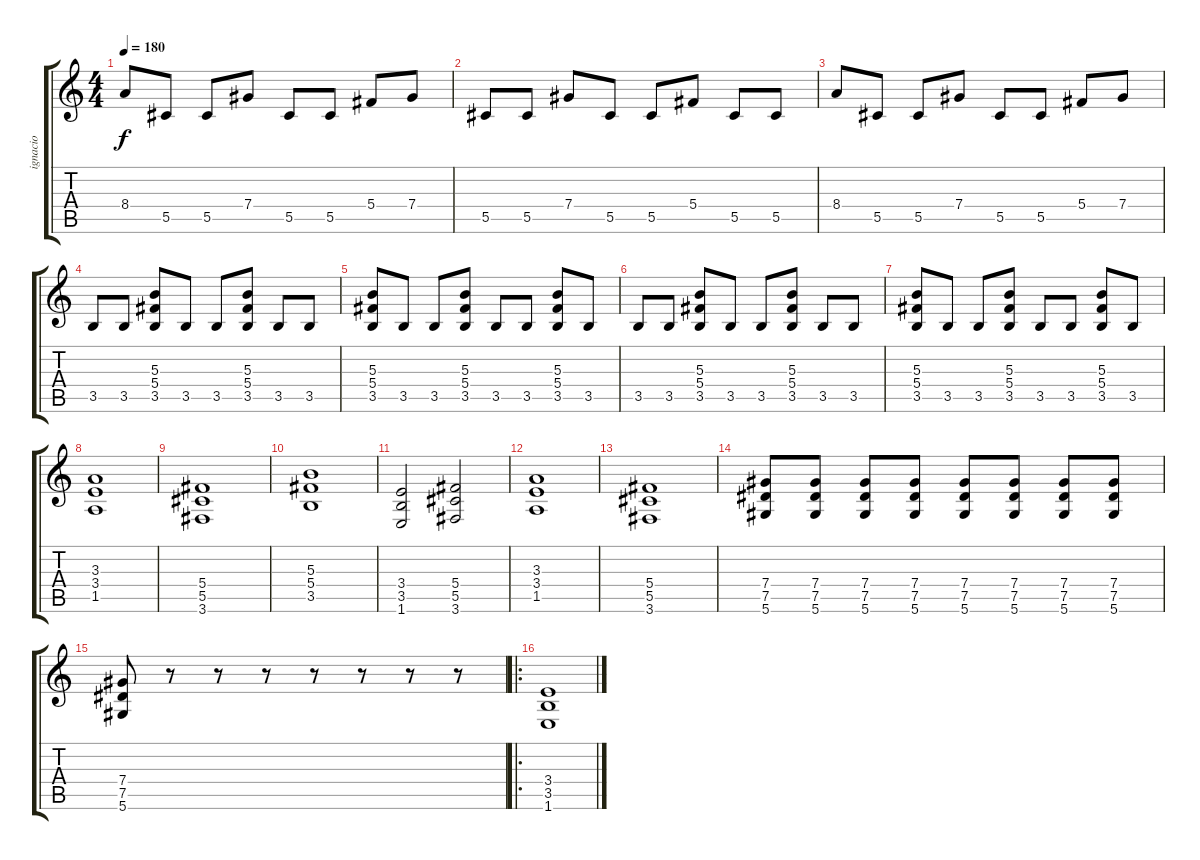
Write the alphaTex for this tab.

\track ("ignacio" "ignacio") {instrument distortionguitar}
\staff {score tabs}
\tuning (Eb4 Bb3 Gb3 Db3 Ab2 Eb2) {hide}
\ts (4 4)
\tempo 180
\clef g2
\ks c
8.4.8{dy f} 5.5.8 5.5.8 7.4.8 5.5.8 5.5.8 5.4.8 7.4.8 |
5.5.8 5.5.8 7.4.8 5.5.8 5.5.8 5.4.8 5.5.8 5.5.8 |
8.4.8 5.5.8 5.5.8 7.4.8 5.5.8 5.5.8 5.4.8 7.4.8 |
3.5.8 3.5.8 (5.3 5.4 3.5).8 3.5.8 3.5.8 (5.3 5.4 3.5).8 3.5.8 3.5.8 |
(5.3 5.4 3.5).8 3.5.8 3.5.8 (5.3 5.4 3.5).8 3.5.8 3.5.8 (5.3 5.4 3.5).8 3.5.8 |
3.5.8 3.5.8 (5.3 5.4 3.5).8 3.5.8 3.5.8 (5.3 5.4 3.5).8 3.5.8 3.5.8 |
(5.3 5.4 3.5).8 3.5.8 3.5.8 (5.3 5.4 3.5).8 3.5.8 3.5.8 (5.3 5.4 3.5).8 3.5.8 |
(3.3 3.4 1.5).1 |
(5.4 5.5 3.6).1 |
(5.3 5.4 3.5).1 |
(3.4 3.5 1.6).2 (5.4 5.5 3.6).2 |
(3.3 3.4 1.5).1 |
(5.4 5.5 3.6).1 |
(7.4 7.5 5.6).8 (7.4 7.5 5.6).8 (7.4 7.5 5.6).8 (7.4 7.5 5.6).8 (7.4 7.5 5.6).8 (7.4 7.5 5.6).8 (7.4 7.5 5.6).8 (7.4 7.5 5.6).8 |
(7.4 7.5 5.6).8 r.8 r.8 r.8 r.8 r.8 r.8 r.8 |
\ro
(3.4 3.5 1.6).1
